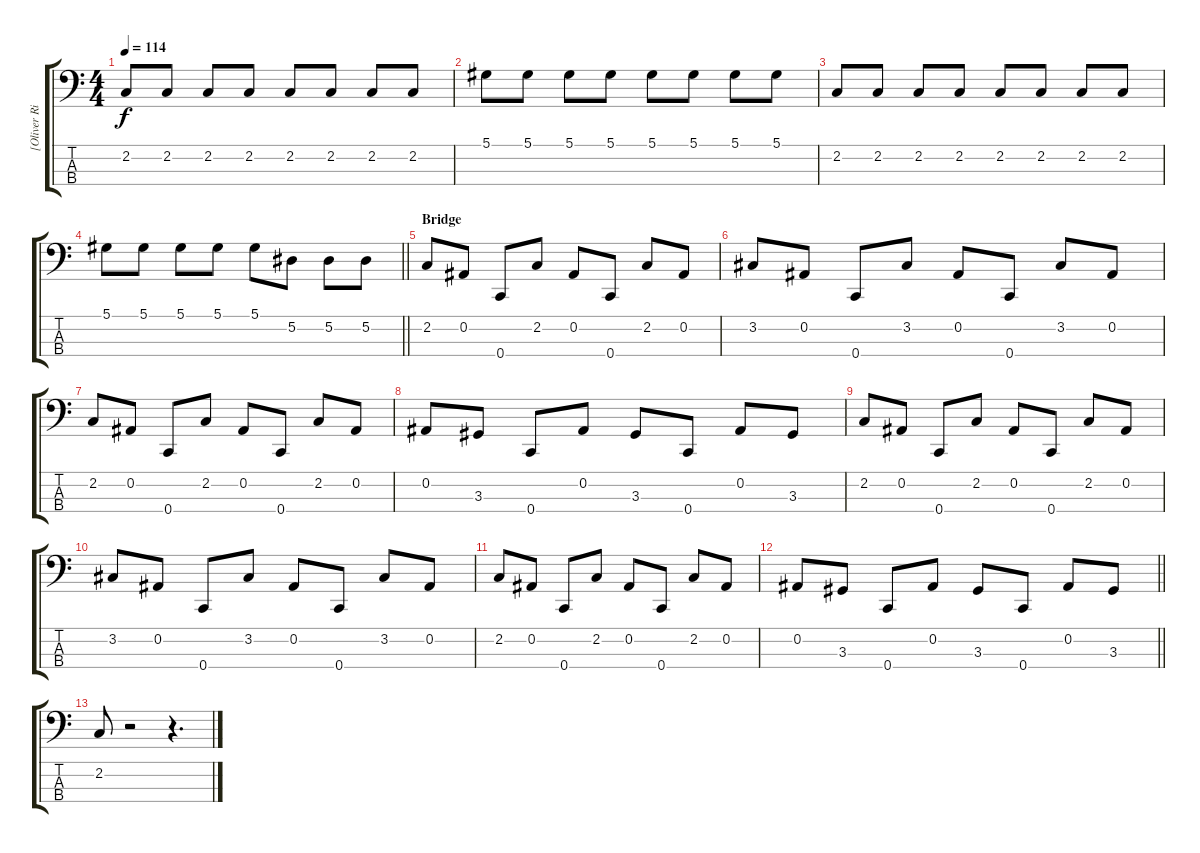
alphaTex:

\track ("[Oliver Riedel] ;Bass" "[Oliver Ri") {solo instrument electricbasspick}
\staff {score tabs}
\tuning (Eb2 Bb1 F1 C1) {hide}
\ts (4 4)
\tempo 114
\clef f4
\ks c
2.2.8{dy f} 2.2.8 2.2.8 2.2.8 2.2.8 2.2.8 2.2.8 2.2.8 |
5.1.8 5.1.8 5.1.8 5.1.8 5.1.8 5.1.8 5.1.8 5.1.8 |
2.2.8 2.2.8 2.2.8 2.2.8 2.2.8 2.2.8 2.2.8 2.2.8 |
\barLineRight lightlight
5.1.8 5.1.8 5.1.8 5.1.8 5.1.8 5.2.8 5.2.8 5.2.8 |
\section ("" "Bridge")
2.2.8 0.2.8 0.4.8 2.2.8 0.2.8 0.4.8 2.2.8 0.2.8 |
3.2.8 0.2.8 0.4.8 3.2.8 0.2.8 0.4.8 3.2.8 0.2.8 |
2.2.8 0.2.8 0.4.8 2.2.8 0.2.8 0.4.8 2.2.8 0.2.8 |
0.2.8 3.3.8 0.4.8 0.2.8 3.3.8 0.4.8 0.2.8 3.3.8 |
2.2.8 0.2.8 0.4.8 2.2.8 0.2.8 0.4.8 2.2.8 0.2.8 |
3.2.8 0.2.8 0.4.8 3.2.8 0.2.8 0.4.8 3.2.8 0.2.8 |
2.2.8 0.2.8 0.4.8 2.2.8 0.2.8 0.4.8 2.2.8 0.2.8 |
\barLineRight lightlight
0.2.8 3.3.8 0.4.8 0.2.8 3.3.8 0.4.8 0.2.8 3.3.8 |
2.2.8 r.2 r.4{d}
